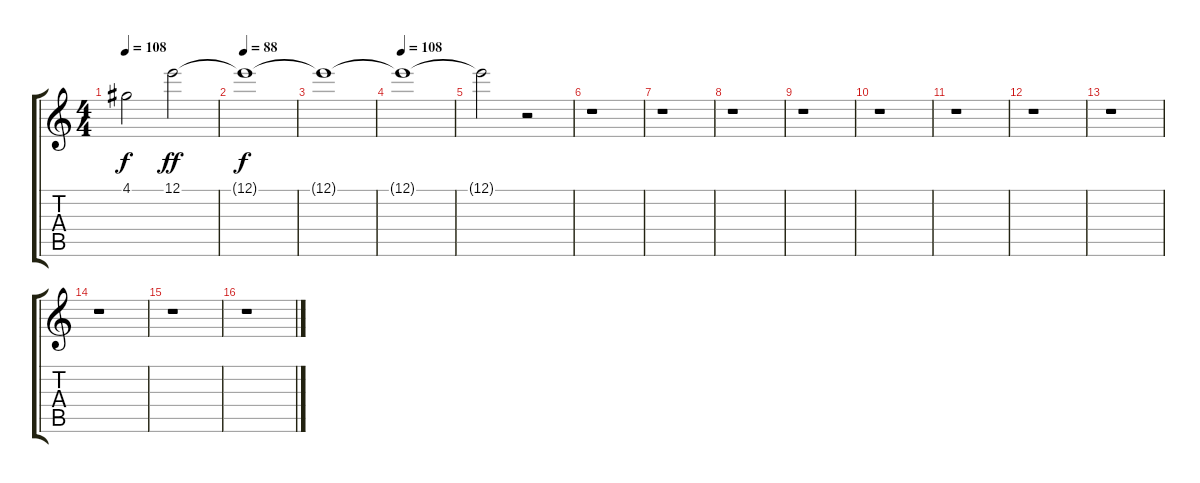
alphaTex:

\track "" {instrument overdrivenguitar}
\staff {score tabs}
\tuning (E4 B3 G3 D3 A2 E2) {hide}
\ts (4 4)
\tempo 108
\clef g2
\ks c
4.1{t}.2{dy f} 12.1.2{dy ff} |
\tempo 88
12.1{t}.1{dy f} |
12.1{t}.1 |
\tempo 108
12.1{t}.1 |
12.1{t}.2 r.2 |
r.1 |
r.1 |
r.1 |
r.1 |
r.1 |
r.1 |
r.1 |
r.1 |
r.1 |
r.1 |
r.1
